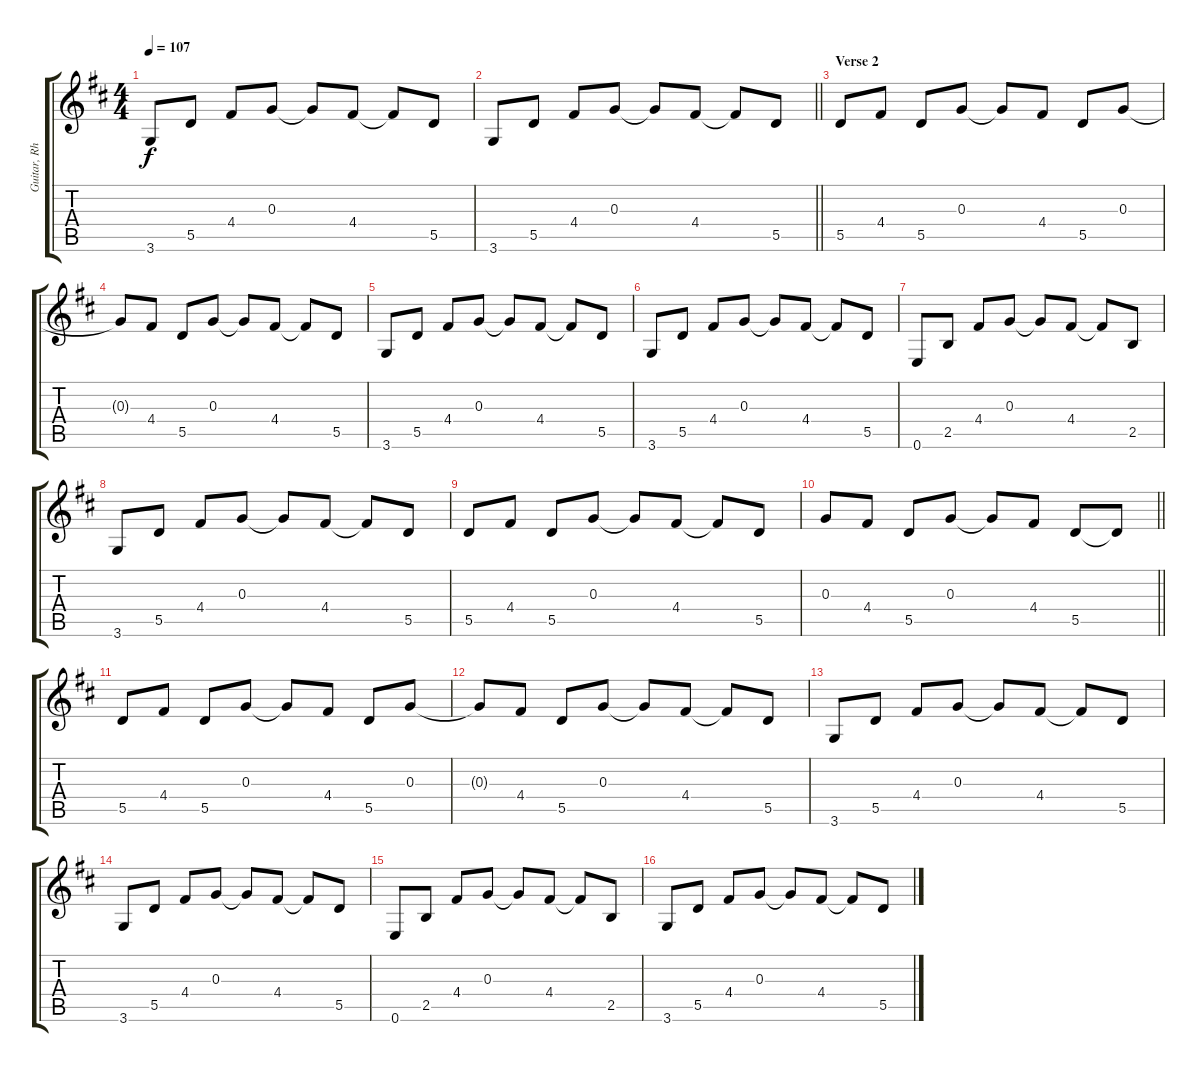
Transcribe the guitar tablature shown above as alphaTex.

\track ("Guitar, Rhythm" "Guitar, Rh") {solo instrument electricguitarclean}
\staff {score tabs}
\tuning (E4 B3 G3 D3 A2 E2) {hide}
\ts (4 4)
\tempo 107
\clef g2
\ks d
3.6.8{dy f} 5.5.8 4.4.8 0.3.8 0.3{t}.8 4.4.8 4.4{t}.8 5.5.8 |
\barLineRight lightlight
3.6.8 5.5.8 4.4.8 0.3.8 0.3{t}.8 4.4.8 4.4{t}.8 5.5.8 |
\section ("" "Verse 2")
5.5.8 4.4.8 5.5.8 0.3.8 0.3{t}.8 4.4.8 5.5.8 0.3.8 |
0.3{t}.8 4.4.8 5.5.8 0.3.8 0.3{t}.8 4.4.8 4.4{t}.8 5.5.8 |
3.6.8 5.5.8 4.4.8 0.3.8 0.3{t}.8 4.4.8 4.4{t}.8 5.5.8 |
3.6.8 5.5.8 4.4.8 0.3.8 0.3{t}.8 4.4.8 4.4{t}.8 5.5.8 |
0.6.8 2.5.8 4.4.8 0.3.8 0.3{t}.8 4.4.8 4.4{t}.8 2.5.8 |
3.6.8 5.5.8 4.4.8 0.3.8 0.3{t}.8 4.4.8 4.4{t}.8 5.5.8 |
5.5.8 4.4.8 5.5.8 0.3.8 0.3{t}.8 4.4.8 4.4{t}.8 5.5.8 |
\barLineRight lightlight
0.3.8 4.4.8 5.5.8 0.3.8 0.3{t}.8 4.4.8 5.5.8 5.5{t}.8 |
5.5.8 4.4.8 5.5.8 0.3.8 0.3{t}.8 4.4.8 5.5.8 0.3.8 |
0.3{t}.8 4.4.8 5.5.8 0.3.8 0.3{t}.8 4.4.8 4.4{t}.8 5.5.8 |
3.6.8 5.5.8 4.4.8 0.3.8 0.3{t}.8 4.4.8 4.4{t}.8 5.5.8 |
3.6.8 5.5.8 4.4.8 0.3.8 0.3{t}.8 4.4.8 4.4{t}.8 5.5.8 |
0.6.8 2.5.8 4.4.8 0.3.8 0.3{t}.8 4.4.8 4.4{t}.8 2.5.8 |
3.6.8 5.5.8 4.4.8 0.3.8 0.3{t}.8 4.4.8 4.4{t}.8 5.5.8
